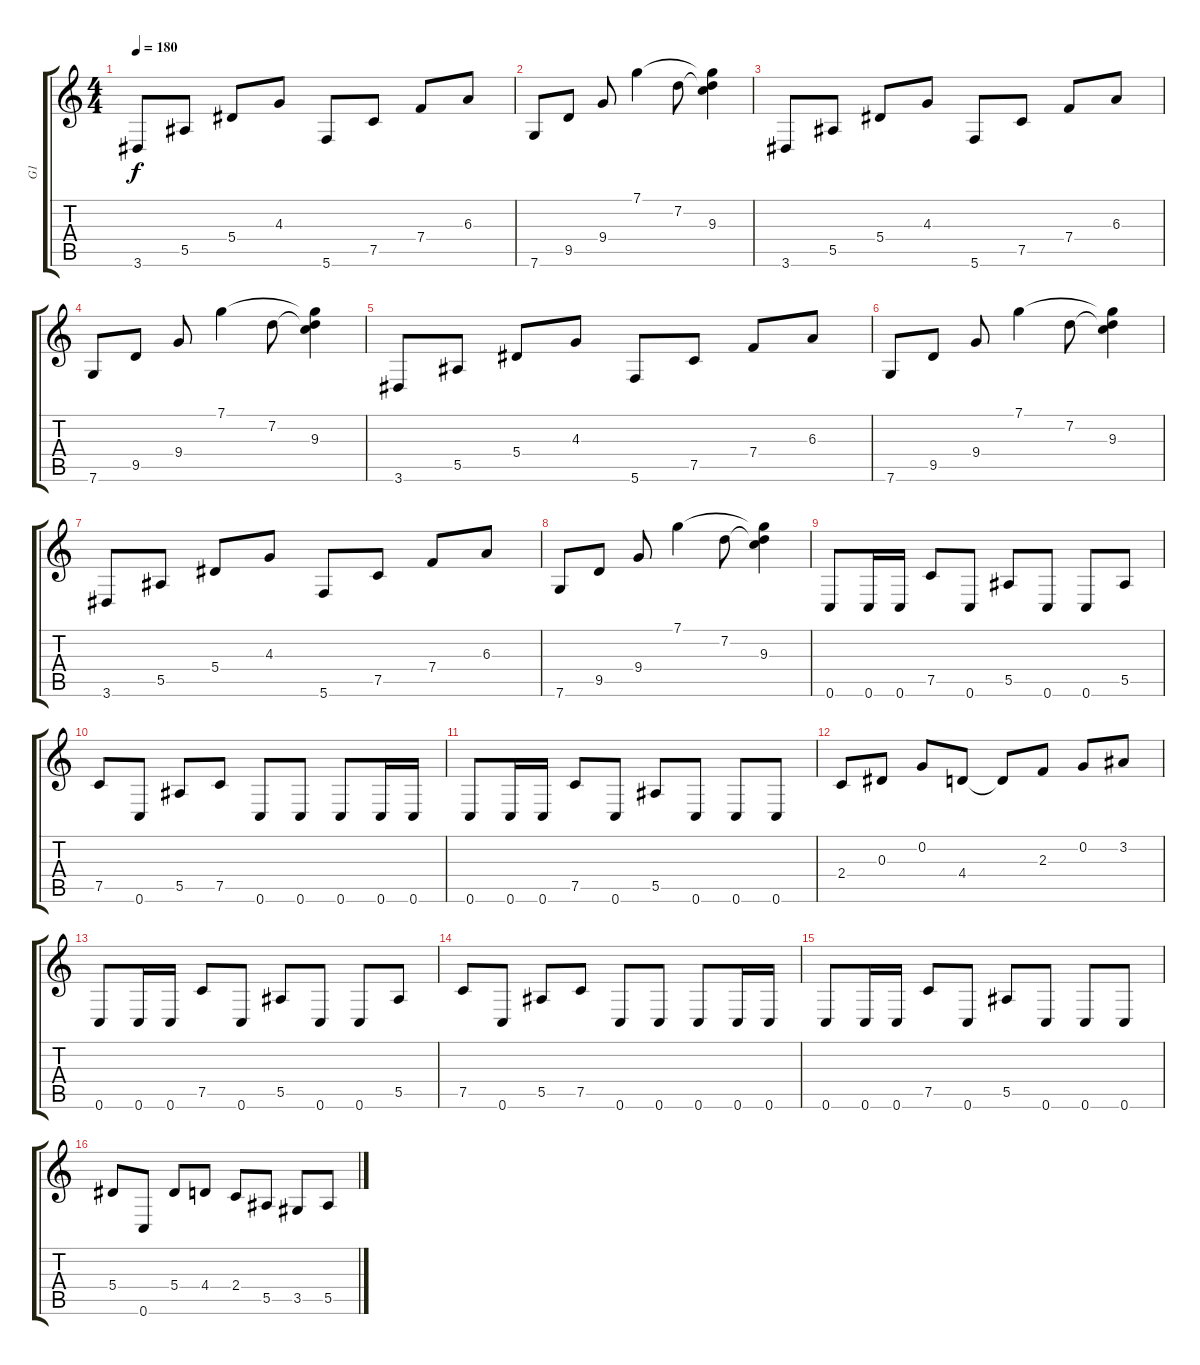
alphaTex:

\track ("G1" "G1") {instrument distortionguitar}
\staff {score tabs}
\tuning (C4 G3 Eb3 Bb2 F2 C2) {hide}
\ts (4 4)
\tempo 180
\clef g2
\ks c
3.6.8{dy f} 5.5.8 5.4.8 4.3.8 5.6.8 7.5.8 7.4.8 6.3.8 |
7.6.8 9.5.8 9.4.8 7.1.4 7.2.8 (7.1{t} 7.2{t} 9.3).4 |
3.6.8 5.5.8 5.4.8 4.3.8 5.6.8 7.5.8 7.4.8 6.3.8 |
7.6.8 9.5.8 9.4.8 7.1.4 7.2.8 (7.1{t} 7.2{t} 9.3).4 |
3.6.8 5.5.8 5.4.8 4.3.8 5.6.8 7.5.8 7.4.8 6.3.8 |
7.6.8 9.5.8 9.4.8 7.1.4 7.2.8 (7.1{t} 7.2{t} 9.3).4 |
3.6.8 5.5.8 5.4.8 4.3.8 5.6.8 7.5.8 7.4.8 6.3.8 |
7.6.8 9.5.8 9.4.8 7.1.4 7.2.8 (7.1{t} 7.2{t} 9.3).4 |
0.6.8 0.6.16 0.6.16 7.5.8 0.6.8 5.5.8 0.6.8 0.6.8 5.5.8 |
7.5.8 0.6.8 5.5.8 7.5.8 0.6.8 0.6.8 0.6.8 0.6.16 0.6.16 |
0.6.8 0.6.16 0.6.16 7.5.8 0.6.8 5.5.8 0.6.8 0.6.8 0.6.8 |
2.4.8 0.3.8 0.2.8 4.4.8 4.4{t}.8 2.3.8 0.2.8 3.2.8 |
0.6.8 0.6.16 0.6.16 7.5.8 0.6.8 5.5.8 0.6.8 0.6.8 5.5.8 |
7.5.8 0.6.8 5.5.8 7.5.8 0.6.8 0.6.8 0.6.8 0.6.16 0.6.16 |
0.6.8 0.6.16 0.6.16 7.5.8 0.6.8 5.5.8 0.6.8 0.6.8 0.6.8 |
5.4.8 0.6.8 5.4.8 4.4.8 2.4.8 5.5.8 3.5.8 5.5.8
